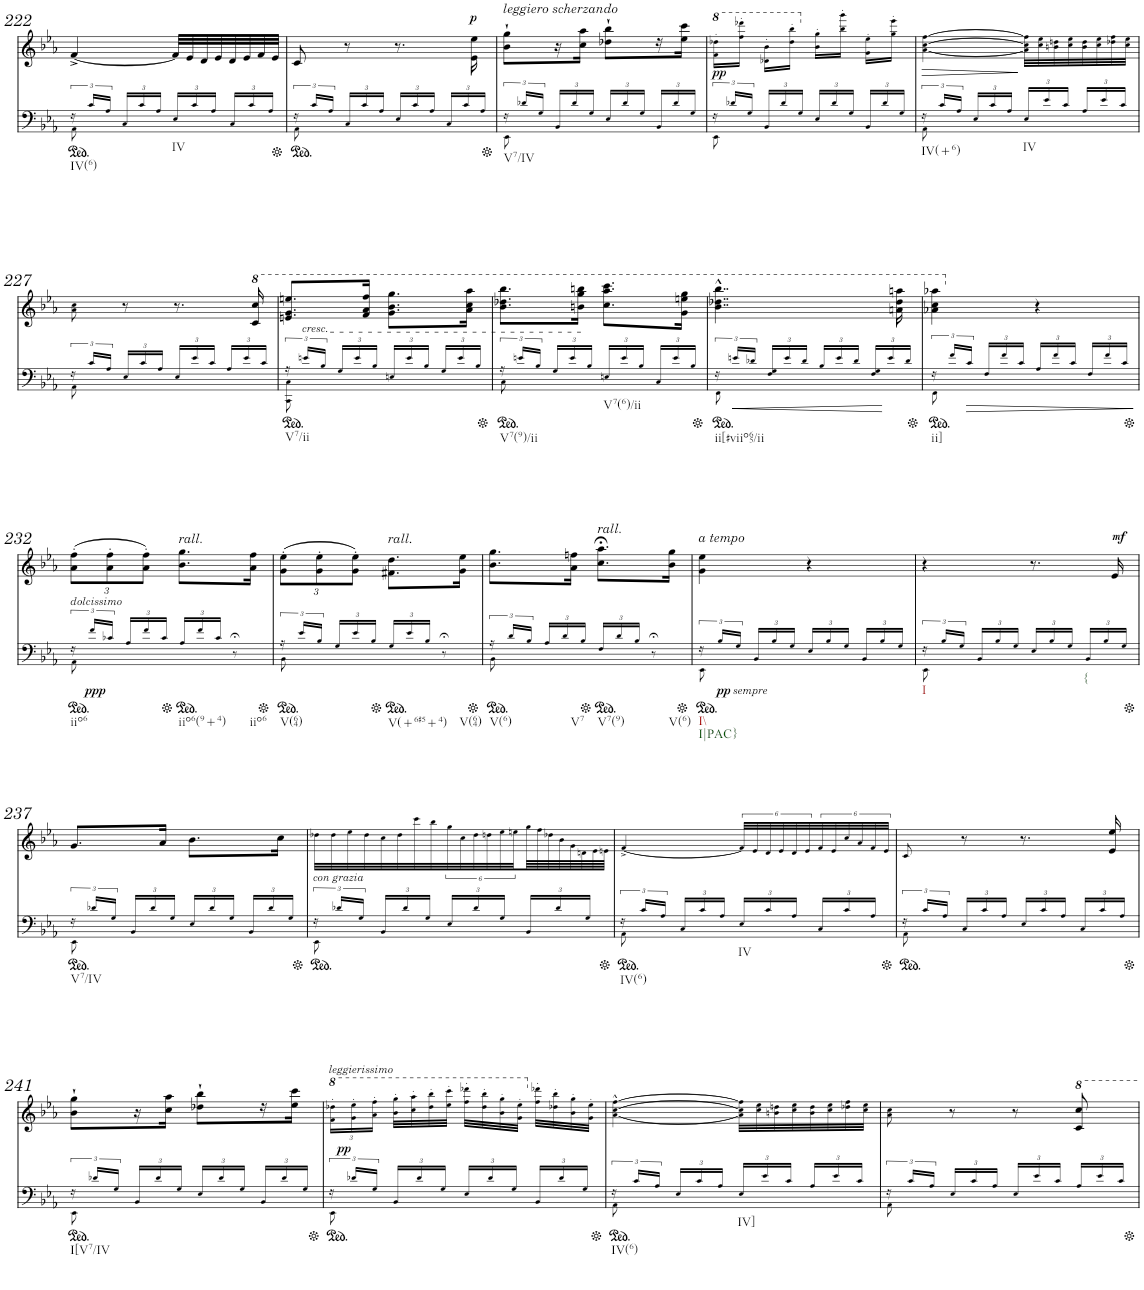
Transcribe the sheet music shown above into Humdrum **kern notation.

**kern	**kern	**dynam
*part1	*part1	*part1
*staff2	*staff1	*staff1/2
*I"Piano	*	*
*I'Pno.	*	*
!!LO:PB:g=z
*clefF4	*clefF4	*
*k[b-e-a-]	*k[b-e-a-]	*
*M2/4	*M2/4	*
=222	=222	=222
*^	*	*
!LO:TX:b:t=IV(6)	!	!	!
24r	8AA-!\	[4f^/	.
24c!/LL	.	.	.
24A-!/JJ	.	.	.
*Xbrackettup	*	*	*
24C!/LL	8ryy	.	.
24c!/	.	.	.
24A-!/JJ	.	.	.
!LO:TX:b:t=IV	!	!	!
24E-!/LL	4ryy	32f/LLL]	.
.	.	32e-/	.
24c!/	.	.	.
.	.	32d/	.
24A-!/JJ	.	.	.
.	.	32e-/	.
24C!/LL	.	32d/	.
.	.	32e-/	.
24c!/	.	.	.
.	.	32f/	.
24A-!/JJ	.	.	.
.	.	32e-/JJJ	.
=223	=223	=223	=223
*brackettup	*	*	*
24r	8AA-!\	8c/	.
24c!/LL	.	.	.
24A-!/JJ	.	.	.
*Xbrackettup	*	*	*
24C!/LL	8ryy	8r	.
24c!/	.	.	.
24A-!/JJ	.	.	.
24E-!/LL	4ryy	8.r	.
24c!/	.	.	.
24A-!/JJ	.	.	.
24C!/LL	.	.	.
24c!/	.	.	.
!	!	!	!LO:DY:a
.	.	16e-\ 16ee-\	p
24A-!/JJ	.	.	.
=224	=224	=224	=224
*brackettup	*	*	*
!	!	!LO:TX:a:i:t=leggiero scherzando	!
!LO:TX:b:t=V7/IV	!	!	!
24r	8EE-!\	8b-\` 8gg\`L	.
24d-X!/LL	.	.	.
24G!/JJ	.	.	.
*Xbrackettup	*	*	*
24BB-!/LL	8ryy	16r	.
24d-!/	.	.	.
.	.	16cc\ 16aa-\JJ	.
24G!/JJ	.	.	.
24E-!/LL	4ryy	8dd-X\` 8bb-\`L	.
24d-!/	.	.	.
24G!/JJ	.	.	.
24BB-!/LL	.	16r	.
24d-!/	.	.	.
.	.	16ee-\ 16ccc\JJ	.
24G!/JJ	.	.	.
=225	=225	=225	=225
*brackettup	*	*	*
*	*	*8va	*
!	!	!	!LO:DY:a=2
24r	8EE-!\	16ff!\' 16ddd-X!\'LL	pp
24d-X!/LL	.	.	.
.	.	16fff!\' 16dddd-X!\'JJ	.
24G!/JJ	.	.	.
*Xbrackettup	*	*	*
24BB-!/LL	8ryy	16dd-X!\' 16bb-!\'LL	.
24d-!/	.	.	.
.	.	16ddd-!\' 16bbb-!\'JJ	.
24G!/JJ	.	.	.
*	*	*X8va	*
24E-!/LL	4ryy	16b-!\' 16gg!\'LL	.
24d-!/	.	.	.
.	.	16bb-!\' 16ggg!\'JJ	.
24G!/JJ	.	.	.
24BB-!/LL	.	16g!\' 16ee-!\'LL	.
24d-!/	.	.	.
.	.	16gg!\' 16eee-!\'JJ	.
24G!/JJ	.	.	.
=226	=226	=226	=226
*brackettup	*	*	*
!LO:TX:b:t=IV(+6)	!	!	!
!	!	!	!LO:HP:b
24r	8AA-!\	[4a-!\ [4cc!\ [4ff!\	>
24c!/LL	.	.	.
24A-!/JJ	.	.	.
*Xbrackettup	*	*	*
24E-!/LL	8ryy	.	.
24c!/	.	.	.
24A-!/JJ	.	.	.
!LO:TX:b:t=IV	!	!	!
24E-!/LL	4ryy	32a-!\] 32cc!\] 32ff!\]LLL	]
.	.	32cc!\ 32ee-!\	.
24e-!/	.	.	.
.	.	32bn!\ 32ddn!\	.
24c!/JJ	.	.	.
.	.	32cc!\ 32ee-!\	.
24A-!/LL	.	32b!\ 32dd!\	.
.	.	32cc!\ 32ee-!\	.
24e-!/	.	.	.
.	.	32dd-X!\ 32ff!\	.
24c!/JJ	.	.	.
.	.	32cc!\ 32ee-!\JJJ	.
!!LO:LB:g=z
=227	=227	=227	=227
*brackettup	*	*	*
24r	8AA-!\	8a-!\ 8cc!\	.
24c!/LL	.	.	.
24A-!/JJ	.	.	.
*Xbrackettup	*	*	*
24E-!/LL	8ryy	8r	.
24c!/	.	.	.
24A-!/JJ	.	.	.
24E-!/LL	4ryy	8.r	.
24e-!/	.	.	.
24c!/JJ	.	.	.
24A-!/LL	.	.	.
24e-!/	.	.	.
.	.	16cc/ 16ccc/	.
24c!/JJ	.	.	.
=228	=228	=228	=228
*brackettup	*	*	*
!LO:TX:b:t=V7/ii	!	!	!
24r	8CC!\ 8C!\	8.een/ 8.gg/ 8.eeen/L	.
!LO:TX:a:i:t=cresc.	!	!	!
24en!/LL	.	.	.
24B-!/JJ	.	.	.
*Xbrackettup	*	*	*
24G!/LL	8ryy	.	.
24e!/	.	.	.
.	.	16ff/ 16aa-/ 16fff/Jk	.
24B-!/JJ	.	.	.
24En!/LL	4ryy	8.gg\ 8.bb-\ 8.ggg\L	.
24e!/	.	.	.
24B-!/JJ	.	.	.
24G!/LL	.	.	.
24e!/	.	.	.
.	.	16aa-\ 16ccc\ 16aaa-\Jk	.
24B-!/JJ	.	.	.
=229	=229	=229	=229
*brackettup	*	*	*
!LO:TX:b:t=V7(9)/ii	!	!	!
24r	8C!\	8.bb-\ 8.ddd-X\ 8.bbb-\L	.
24en!/LL	.	.	.
24B-!/JJ	.	.	.
*Xbrackettup	*	*	*
24G!/LL	8ryy	.	.
24e!/	.	.	.
.	.	16bbn\ 16ggg\ 16bbbn\Jk	.
24B-!/JJ	.	.	.
!LO:TX:b:t=V7(6)/ii	!	!	!
24En!/LL	4ryy	8.ccc\ 8.aaa-\ 8.cccc\L	.
24e!/	.	.	.
24B-!/JJ	.	.	.
24C!/LL	.	.	.
24e!/	.	.	.
.	.	16gg\ 16eeen\ 16ggg\Jk	.
24B-!/JJ	.	.	.
=230	=230	=230	=230
*brackettup	*	*	*
!LO:TX:b:t=ii[#viio65/ii	!	!	!
24r	8FF!\	4..bb-\^^ 4..ddd-X\^^ 4..bbb-\^^	.
24en!/LL	.	.	.
24d-X!/JJ	.	.	.
*Xbrackettup	*	*	*
24F!/ 24G!/LL	8ryy	.	.
24e!/	.	.	.
24d-!/JJ	.	.	.
24B-!/LL	4ryy	.	.
24e!/	.	.	.
24d-!/JJ	.	.	.
24F!/ 24G!/LL	.	.	.
24e!/	.	.	.
.	.	16aan\ 16ddd-\ 16aaan\	.
24d-!/JJ	.	.	.
=231	=231	=231	=231
*brackettup	*	*	*
!LO:TX:b:t=ii]	!	!	!
24r	8FF!\	4aa-X\ 4ccc\ 4aaa-X\	.
24f!/LL	.	.	.
24c!/JJ	.	.	.
*Xbrackettup	*	*	*
24F!/LL	8ryy	.	.
24f!/	.	.	.
24c!/JJ	.	.	.
24A-!/LL	4ryy	4r	.
24f!/	.	.	.
24c!/JJ	.	.	.
24F!/LL	.	.	.
24f!/	.	.	.
24c!/JJ	.	.	.
!!LO:LB:g=z
=232	=232	=232	=232
*brackettup	*	*Xbrackettup	*
!	!	!LO:TX:b:i:t=dolcissimo	!
!LO:TX:b:t=iio6	!	!	!
24r	8AA-!\	(12a-\' 12ff\'L	.
!	!	!	!LO:DY:b=2
24f!/LL	.	.	ppp
24c-X!/JJ	.	12a-\' 12ff\'	.
*Xbrackettup	*	*	*
24A-!/LL	8ryy	.	.
24f!/	.	12a-\' 12ff\'J)	.
24c-!/JJ	.	.	.
!	!	!LO:TX:a:i:t=rall.	!
!LO:TX:b:t=iio6(9+4)	!	!	!
24A-!/LL	4ryy	8.b-\ 8.gg\L	.
24f!/	.	.	.
24c-!/JJ	.	.	.
!LO:TX:b:t=iio6	!	!	!
8r;<	.	.	.
.	.	16a-\ 16ff\Jk	.
=233	=233	=233	=233
*brackettup	*	*	*
!LO:TX:b:t=V(64)	!	!	!
24r	8BB-!\	(12g\' 12ee-\'L	.
24e-!/LL	.	.	.
24B-!/JJ	.	12g\' 12ee-\'	.
*Xbrackettup	*	*	*
24G!/LL	8ryy	.	.
24e-!/	.	12g\' 12ee-\'J)	.
24B-!/JJ	.	.	.
!	!	!LO:TX:a:i:t=rall.	!
!LO:TX:b:t=V(+6#5+4)	!	!	!
24G!/LL	4ryy	8.f#X\ 8.dd\L	.
24e-!/	.	.	.
24B-!/JJ	.	.	.
!LO:TX:b:t=V(64)	!	!	!
8r;<	.	.	.
.	.	16g\ 16ee-\Jk	.
=234	=234	=234	=234
*brackettup	*	*	*
!LO:TX:b:t=V(6)	!	!	!
24r	8BB-!\	8.b-\ 8.gg\L	.
24d!/LL	.	.	.
24B-!/JJ	.	.	.
*Xbrackettup	*	*	*
24A-!/LL	8ryy	.	.
!LO:TX:b:t=V7	!	!	!
24d!/	.	.	.
.	.	16a-\ 16ffn\Jk	.
24B-!/JJ	.	.	.
!	!	!LO:TX:a:i:t=rall.	!
!LO:TX:b:t=V7(9)	!	!	!
24F!/LL	4ryy	8.cc\;< 8.aa-\;<L	.
24d!/	.	.	.
24B-!/JJ	.	.	.
!LO:TX:b:t=V(6)	!	!	!
8r;<	.	.	.
.	.	16b-\ 16gg\Jk	.
=235	=235	=235	=235
*brackettup	*	*	*
!	!	!LO:TX:a:i:t=a tempo	!
!LO:TX:b:t=I\\	!	!	!
!LO:TX:b:t=I|PAC}	!	!	!
24r	8EE-!\	4g\ 4ee-\	.
!	!	!	!LO:DY:b=2
!	!	!	!LO:DY:n=1:b=2
24B-!/LL	.	.	pp other-dynamics
24G!/JJ	.	.	.
*Xbrackettup	*	*	*
24BB-!/LL	8ryy	.	.
24B-!/	.	.	.
24G!/JJ	.	.	.
24E-!/LL	4ryy	4r	.
24B-!/	.	.	.
24G!/JJ	.	.	.
24BB-!/LL	.	.	.
24B-!/	.	.	.
24G!/JJ	.	.	.
=236	=236	=236	=236
*brackettup	*	*	*
!LO:TX:b:t=I	!	!	!
24r	8EE-!\	4r	.
24B-!/LL	.	.	.
24G!/JJ	.	.	.
*Xbrackettup	*	*	*
24BB-!/LL	8ryy	.	.
24B-!/	.	.	.
24G!/JJ	.	.	.
24E-!/LL	4ryy	8.r	.
24B-!/	.	.	.
24G!/JJ	.	.	.
!LO:TX:b:t={	!	!	!
24BB-!/LL	.	.	.
24B-!/	.	.	.
!	!	!	!LO:DY:a
.	.	16e-/	mf
24G!/JJ	.	.	.
!!LO:LB:g=z
=237	=237	=237	=237
*brackettup	*	*	*
!LO:TX:b:t=V7/IV	!	!	!
24r	8EE-!\	8.g/L	.
24d-X!/LL	.	.	.
24G!/JJ	.	.	.
*Xbrackettup	*	*	*
24BB-!/LL	8ryy	.	.
24d-!/	.	.	.
.	.	16a-/Jk	.
24G!/JJ	.	.	.
24E-!/LL	4ryy	8.b-\L	.
24d-!/	.	.	.
24G!/JJ	.	.	.
24BB-!/LL	.	.	.
24d-!/	.	.	.
.	.	16cc\Jk	.
24G!/JJ	.	.	.
=238	=238	=238	=238
*brackettup	*	*	*
!LO:TX:a:i:t=con grazia	!	!	!
24r	8EE-!\	32dd-X!\LLL	.
.	.	32dd-!\	.
24d-X!/LL	.	.	.
.	.	32ee-!\	.
24G!/JJ	.	.	.
.	.	32dd-!\	.
*Xbrackettup	*	*	*
24BB-!/LL	8ryy	32cc!\	.
.	.	32dd-!\	.
24d-!/	.	.	.
.	.	32ccc!\	.
24G!/JJ	.	.	.
.	.	32bb-!\	.
*	*	*brackettup	*
24E-!/LL	4ryy	48gg!\	.
.	.	48cc!\	.
24d-!/	.	48dd-!\	.
.	.	48ddn!\	.
24G!/JJ	.	48ee-!\	.
.	.	48een!\	.
24BB-!/LL	.	64gg!\L	.
.	.	64ff!\	.
.	.	64dd-X!\	.
24d-!/	.	.	.
.	.	64b-!\	.
.	.	64g!\	.
.	.	64dn!\	.
24G!/JJ	.	.	.
.	.	64e-!\	.
.	.	64en!\JJJJ	.
=239	=239	=239	=239
*brackettup	*	*	*
!LO:TX:b:t=IV(6)	!	!	!
24r	8AA-!\	[4f^!/	.
24c!/LL	.	.	.
24A-!/JJ	.	.	.
*Xbrackettup	*	*	*
24C!/LL	8ryy	.	.
24c!/	.	.	.
24A-!/JJ	.	.	.
!LO:TX:b:t=IV	!	!	!
24E-!/LL	4ryy	48f!/LLL]	.
.	.	48e-!/	.
24c!/	.	48d!/	.
.	.	48e-!/	.
24A-!/JJ	.	48d!/	.
.	.	48e-!/	.
24C!/LL	.	48f!/	.
.	.	48e-!/	.
24c!/	.	48cc!/	.
.	.	48a-!/	.
24A-!/JJ	.	48f!/	.
.	.	48e-!/JJJ	.
=240	=240	=240	=240
*brackettup	*	*	*
24r	8AA-!\	8c!/	.
24c!/LL	.	.	.
24A-!/JJ	.	.	.
*Xbrackettup	*	*	*
24C!/LL	8ryy	8r	.
24c!/	.	.	.
24A-!/JJ	.	.	.
24E-!/LL	4ryy	8.r	.
24c!/	.	.	.
24A-!/JJ	.	.	.
24C!/LL	.	.	.
24c!/	.	.	.
.	.	16e-/ 16ee-/	.
24A-!/JJ	.	.	.
!!LO:LB:g=z
=241	=241	=241	=241
*brackettup	*	*	*
!LO:TX:b:t=I[V7/IV	!	!	!
24r	8EE-!\	8b-\` 8gg\`L	.
24d-X!/LL	.	.	.
24G!/JJ	.	.	.
*Xbrackettup	*	*	*
24BB-!/LL	8ryy	16r	.
24d-!/	.	.	.
.	.	16cc\ 16aa-\JJ	.
24G!/JJ	.	.	.
24E-!/LL	4ryy	8dd-X\` 8bb-\`L	.
24d-!/	.	.	.
24G!/JJ	.	.	.
24BB-!/LL	.	16r	.
24d-!/	.	.	.
.	.	16ee-\ 16ccc\JJ	.
24G!/JJ	.	.	.
=242	=242	=242	=242
*brackettup	*	*	*
*	*	*8va	*
*	*	*Xbrackettup	*
!	!	!LO:TX:a:i:t=leggierissimo	!
!	!	!	!LO:DY:b
24r	8EE-!\	24ff!\' 24ddd-X!\'LL	pp
24d-X!/LL	.	24gg!\' 24eee-!\'	.
24G!/JJ	.	24aa-!\' 24fff!\'JJ	.
*Xbrackettup	*	*	*
24BB-!/LL	8ryy	32bb-!\' 32ggg!\'LLL	.
.	.	32ccc!\' 32aaa-!\'	.
24d-!/	.	.	.
.	.	32ddd-!\' 32bbb-!\'	.
24G!/JJ	.	.	.
.	.	32eee-!\' 32cccc!\'JJJ	.
24E-!/LL	4ryy	32fff!\' 32dddd-X!\'LLL	.
.	.	32ddd-!\' 32bbb-!\'	.
24d-!/	.	.	.
.	.	32bb-!\' 32ggg!\'	.
24G!/JJ	.	.	.
.	.	32gg!\' 32eee-!\'JJJ	.
*	*	*X8va	*
24BB-!/LL	.	32ff!\' 32ddd-X!\'LLL	.
.	.	32dd-X!\' 32bb-!\'	.
24d-!/	.	.	.
.	.	32b-!\' 32gg!\'	.
24G!/JJ	.	.	.
.	.	32g!\' 32ee-!\'JJJ	.
=243	=243	=243	=243
*brackettup	*	*	*
!LO:TX:b:t=IV(6)	!	!	!
24r	8AA-!\	[4a-!\^^ [4cc!\^^ [4ff!\^^	.
24c!/LL	.	.	.
24A-!/JJ	.	.	.
*Xbrackettup	*	*	*
24E-!/LL	8ryy	.	.
24c!/	.	.	.
24A-!/JJ	.	.	.
!LO:TX:b:t=IV]	!	!	!
24E-!/LL	4ryy	32a-!\] 32cc!\] 32ff!\]LLL	.
.	.	32cc!\ 32ee-!\	.
24e-!/	.	.	.
.	.	32bn!\ 32ddn!\	.
24c!/JJ	.	.	.
.	.	32cc!\ 32ee-!\	.
24A-!/LL	.	32b!\ 32dd!\	.
.	.	32cc!\ 32ee-!\	.
24e-!/	.	.	.
.	.	32dd-X!\ 32ff!\	.
24c!/JJ	.	.	.
.	.	32cc!\ 32ee-!\JJJ	.
=244	=244	=244	=244
*brackettup	*	*	*
24r	8AA-!\	8a-!\ 8cc!\	.
24c!/LL	.	.	.
24A-!/JJ	.	.	.
*Xbrackettup	*	*	*
24E-!/LL	8ryy	8r	.
24c!/	.	.	.
24A-!/JJ	.	.	.
24E-!/LL	4ryy	8r	.
24e-!/	.	.	.
24c!/JJ	.	.	.
24A-!/LL	.	8cc/ 8ccc/	.
24e-!/	.	.	.
24c!/JJ	.	.	.
*v	*v	*	*
=	=	=
*-	*-	*-
